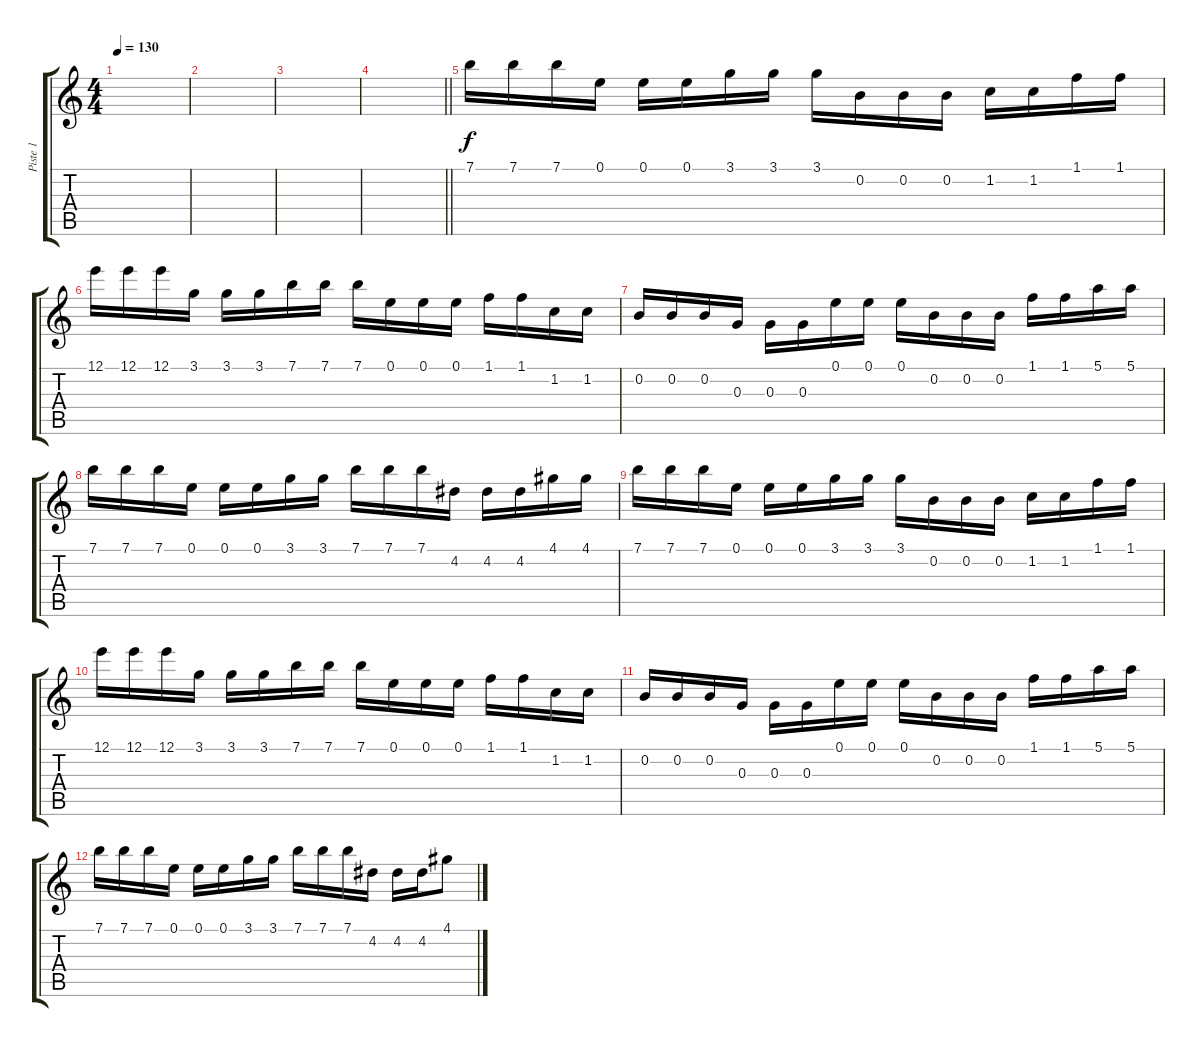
\track ("Piste 1" "Piste 1") {instrument distortionguitar}
\staff {score tabs}
\tuning (E4 B3 G3 D3 A2 E2) {hide}
\ts (4 4)
\tempo 130
\clef g2
\ks c
|
|
|
\barLineRight lightlight
|
\section ("" "")
7.1.16 7.1.16 7.1.16 0.1.16 0.1.16 0.1.16 3.1.16 3.1.16 3.1.16 0.2.16 0.2.16 0.2.16 1.2.16 1.2.16 1.1.16 1.1.16 |
12.1.16 12.1.16 12.1.16 3.1.16 3.1.16 3.1.16 7.1.16 7.1.16 7.1.16 0.1.16 0.1.16 0.1.16 1.1.16 1.1.16 1.2.16 1.2.16 |
0.2.16 0.2.16 0.2.16 0.3.16 0.3.16 0.3.16 0.1.16 0.1.16 0.1.16 0.2.16 0.2.16 0.2.16 1.1.16 1.1.16 5.1.16 5.1.16 |
7.1.16 7.1.16 7.1.16 0.1.16 0.1.16 0.1.16 3.1.16 3.1.16 7.1.16 7.1.16 7.1.16 4.2.16 4.2.16 4.2.16 4.1.16 4.1.16 |
7.1.16 7.1.16 7.1.16 0.1.16 0.1.16 0.1.16 3.1.16 3.1.16 3.1.16 0.2.16 0.2.16 0.2.16 1.2.16 1.2.16 1.1.16 1.1.16 |
12.1.16 12.1.16 12.1.16 3.1.16 3.1.16 3.1.16 7.1.16 7.1.16 7.1.16 0.1.16 0.1.16 0.1.16 1.1.16 1.1.16 1.2.16 1.2.16 |
0.2.16 0.2.16 0.2.16 0.3.16 0.3.16 0.3.16 0.1.16 0.1.16 0.1.16 0.2.16 0.2.16 0.2.16 1.1.16 1.1.16 5.1.16 5.1.16 |
7.1.16 7.1.16 7.1.16 0.1.16 0.1.16 0.1.16 3.1.16 3.1.16 7.1.16 7.1.16 7.1.16 4.2.16 4.2.16 4.2.16 4.1.8
